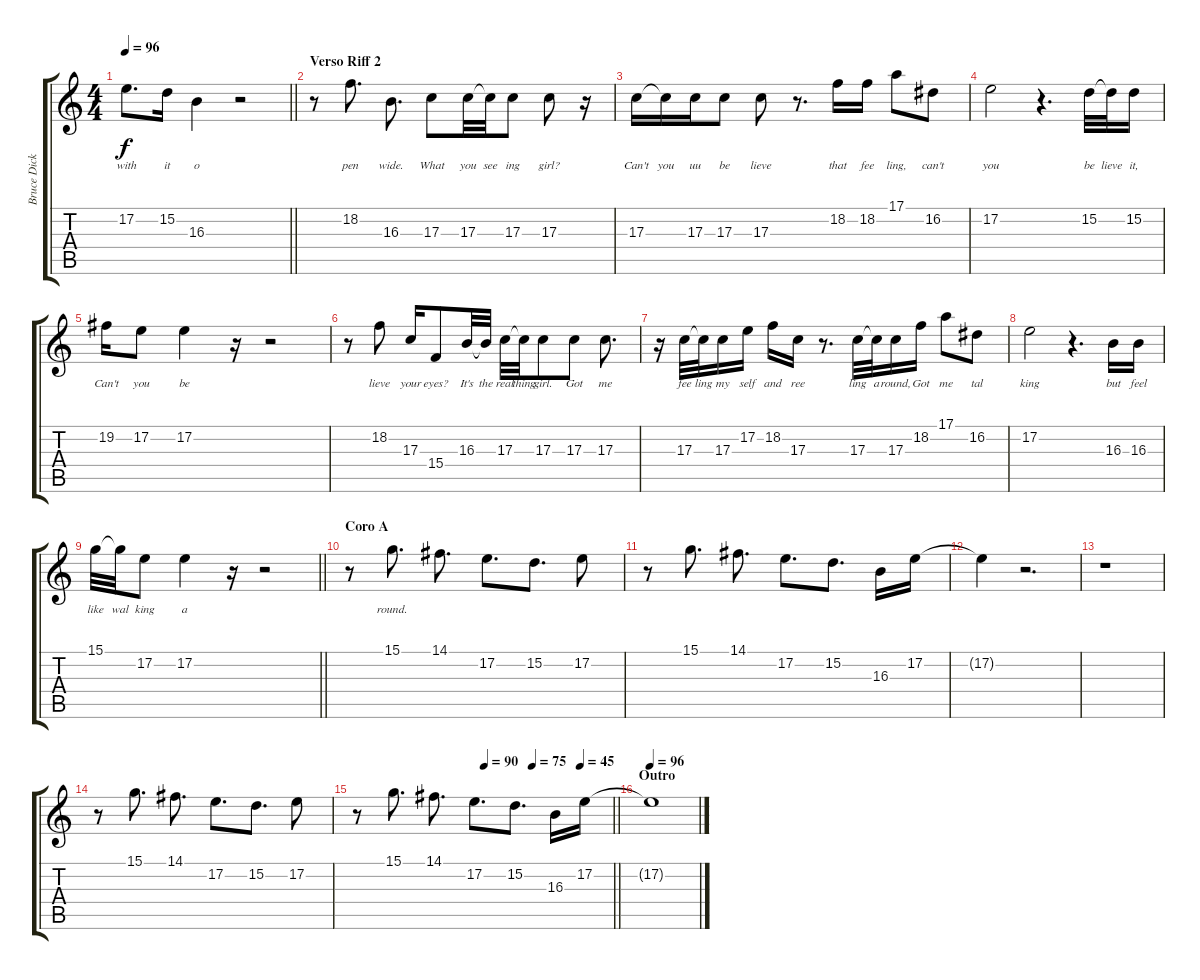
\track ("Bruce Dickinson" "Bruce Dick") {instrument lead2sawtooth}
\staff {score tabs}
\tuning (E4 B3 G3 D3 A2 E2) {hide}
\ts (4 4)
\tempo 96
\clef g2
\barLineRight lightlight
\ks c
17.2.8{d lyrics (0 "with") lyrics (1 "") lyrics (2 "") lyrics (3 "") lyrics (4 "") dy f} 15.2.16{lyrics (0 "it") lyrics (1 "") lyrics (2 "") lyrics (3 "") lyrics (4 "")} 16.3.4{lyrics (0 "o") lyrics (1 "") lyrics (2 "") lyrics (3 "") lyrics (4 "")} r.2 |
\section ("" "Verso Riff 2")
r.8 18.2.8{d lyrics (0 "pen") lyrics (1 "") lyrics (2 "") lyrics (3 "") lyrics (4 "")} 16.3.8{d lyrics (0 "wide.") lyrics (1 "") lyrics (2 "") lyrics (3 "") lyrics (4 "")} 17.3.8{lyrics (0 "What") lyrics (1 "") lyrics (2 "") lyrics (3 "") lyrics (4 "")} 17.3.32{lyrics (0 "you") lyrics (1 "") lyrics (2 "") lyrics (3 "") lyrics (4 "")} 17.3{t}.32{lyrics (0 "see") lyrics (1 "") lyrics (2 "") lyrics (3 "") lyrics (4 "")} 17.3.8{lyrics (0 "ing") lyrics (1 "") lyrics (2 "") lyrics (3 "") lyrics (4 "")} 17.3.8{lyrics (0 "girl?") lyrics (1 "") lyrics (2 "") lyrics (3 "") lyrics (4 "")} r.16 |
17.3.16{lyrics (0 "Can't") lyrics (1 "") lyrics (2 "") lyrics (3 "") lyrics (4 "")} 17.3{t}.16{lyrics (0 "you") lyrics (1 "") lyrics (2 "") lyrics (3 "") lyrics (4 "")} 17.3.16{lyrics (0 "uu") lyrics (1 "") lyrics (2 "") lyrics (3 "") lyrics (4 "")} 17.3.8{lyrics (0 "be") lyrics (1 "") lyrics (2 "") lyrics (3 "") lyrics (4 "")} 17.3.8{lyrics (0 "lieve") lyrics (1 "") lyrics (2 "") lyrics (3 "") lyrics (4 "")} r.8{d} 18.2.16{lyrics (0 "that") lyrics (1 "") lyrics (2 "") lyrics (3 "") lyrics (4 "")} 18.2.16{lyrics (0 "fee") lyrics (1 "") lyrics (2 "") lyrics (3 "") lyrics (4 "")} 17.1.8{lyrics (0 "ling,") lyrics (1 "") lyrics (2 "") lyrics (3 "") lyrics (4 "")} 16.2.8{lyrics (0 "can't") lyrics (1 "") lyrics (2 "") lyrics (3 "") lyrics (4 "")} |
17.2.2{lyrics (0 "you") lyrics (1 "") lyrics (2 "") lyrics (3 "") lyrics (4 "")} r.4{d} 15.2.32{lyrics (0 "be") lyrics (1 "") lyrics (2 "") lyrics (3 "") lyrics (4 "")} 15.2{t}.32{lyrics (0 "lieve") lyrics (1 "") lyrics (2 "") lyrics (3 "") lyrics (4 "")} 15.2.16{lyrics (0 "it,") lyrics (1 "") lyrics (2 "") lyrics (3 "") lyrics (4 "")} |
19.2.16{lyrics (0 "Can't") lyrics (1 "") lyrics (2 "") lyrics (3 "") lyrics (4 "")} 17.2.8{lyrics (0 "you") lyrics (1 "") lyrics (2 "") lyrics (3 "") lyrics (4 "")} 17.2.4{lyrics (0 "be") lyrics (1 "") lyrics (2 "") lyrics (3 "") lyrics (4 "")} r.16 r.2 |
r.8 18.2.8{lyrics (0 "lieve") lyrics (1 "") lyrics (2 "") lyrics (3 "") lyrics (4 "")} 17.3.16{lyrics (0 "your") lyrics (1 "") lyrics (2 "") lyrics (3 "") lyrics (4 "")} 15.4.8{lyrics (0 "eyes?") lyrics (1 "") lyrics (2 "") lyrics (3 "") lyrics (4 "")} 16.3.32{lyrics (0 "It's") lyrics (1 "") lyrics (2 "") lyrics (3 "") lyrics (4 "")} 16.3{t}.32{lyrics (0 "the") lyrics (1 "") lyrics (2 "") lyrics (3 "") lyrics (4 "")} 17.3.32{lyrics (0 "real") lyrics (1 "") lyrics (2 "") lyrics (3 "") lyrics (4 "")} 17.3{t}.32{lyrics (0 "thing") lyrics (1 "") lyrics (2 "") lyrics (3 "") lyrics (4 "")} 17.3.8{lyrics (0 "girl.") lyrics (1 "") lyrics (2 "") lyrics (3 "") lyrics (4 "")} 17.3.8{lyrics (0 "Got") lyrics (1 "") lyrics (2 "") lyrics (3 "") lyrics (4 "")} 17.3.8{d lyrics (0 "me") lyrics (1 "") lyrics (2 "") lyrics (3 "") lyrics (4 "")} |
r.16 17.3.32{lyrics (0 "fee") lyrics (1 "") lyrics (2 "") lyrics (3 "") lyrics (4 "")} 17.3{t}.32{lyrics (0 "ling") lyrics (1 "") lyrics (2 "") lyrics (3 "") lyrics (4 "")} 17.3.16{lyrics (0 "my") lyrics (1 "") lyrics (2 "") lyrics (3 "") lyrics (4 "")} 17.2.16{lyrics (0 "self") lyrics (1 "") lyrics (2 "") lyrics (3 "") lyrics (4 "")} 18.2.16{lyrics (0 "and") lyrics (1 "") lyrics (2 "") lyrics (3 "") lyrics (4 "")} 17.3.16{lyrics (0 "ree") lyrics (1 "") lyrics (2 "") lyrics (3 "") lyrics (4 "")} r.8{d} 17.3.32{lyrics (0 "ling") lyrics (1 "") lyrics (2 "") lyrics (3 "") lyrics (4 "")} 17.3{t}.32{lyrics (0 "a") lyrics (1 "") lyrics (2 "") lyrics (3 "") lyrics (4 "")} 17.3.16{lyrics (0 "round,") lyrics (1 "") lyrics (2 "") lyrics (3 "") lyrics (4 "")} 18.2.16{lyrics (0 "Got") lyrics (1 "") lyrics (2 "") lyrics (3 "") lyrics (4 "")} 17.1.8{lyrics (0 "me") lyrics (1 "") lyrics (2 "") lyrics (3 "") lyrics (4 "")} 16.2.8{lyrics (0 "tal") lyrics (1 "") lyrics (2 "") lyrics (3 "") lyrics (4 "")} |
17.2.2{lyrics (0 "king") lyrics (1 "") lyrics (2 "") lyrics (3 "") lyrics (4 "")} r.4{d} 16.3.16{lyrics (0 "but") lyrics (1 "") lyrics (2 "") lyrics (3 "") lyrics (4 "")} 16.3.16{lyrics (0 "feel") lyrics (1 "") lyrics (2 "") lyrics (3 "") lyrics (4 "")} |
\barLineRight lightlight
15.1.32{lyrics (0 "like") lyrics (1 "") lyrics (2 "") lyrics (3 "") lyrics (4 "")} 15.1{t}.32{lyrics (0 "wal") lyrics (1 "") lyrics (2 "") lyrics (3 "") lyrics (4 "")} 17.2.8{lyrics (0 "king") lyrics (1 "") lyrics (2 "") lyrics (3 "") lyrics (4 "")} 17.2.4{lyrics (0 "a") lyrics (1 "") lyrics (2 "") lyrics (3 "") lyrics (4 "")} r.16 r.2 |
\section ("" "Coro A")
r.8 15.1.8{d lyrics (0 "round.") lyrics (1 "") lyrics (2 "") lyrics (3 "") lyrics (4 "")} 14.1.8{d} 17.2.8{d} 15.2.8{d} 17.2.8 |
r.8 15.1.8{d} 14.1.8{d} 17.2.8{d} 15.2.8{d} 16.3.16 17.2.16 |
17.2{t}.4 r.2{d} |
r.1 |
r.8 15.1.8{d} 14.1.8{d} 17.2.8{d} 15.2.8{d} 17.2.8 |
\tempo (90 0.5)
\tempo (75 0.6875)
\tempo (45 0.875)
\barLineRight lightlight
r.8 15.1.8{d} 14.1.8{d} 17.2.8{d} 15.2.8{d} 16.3.16 17.2.16 |
\section ("" "Outro")
\tempo 96
17.2{t}.1
